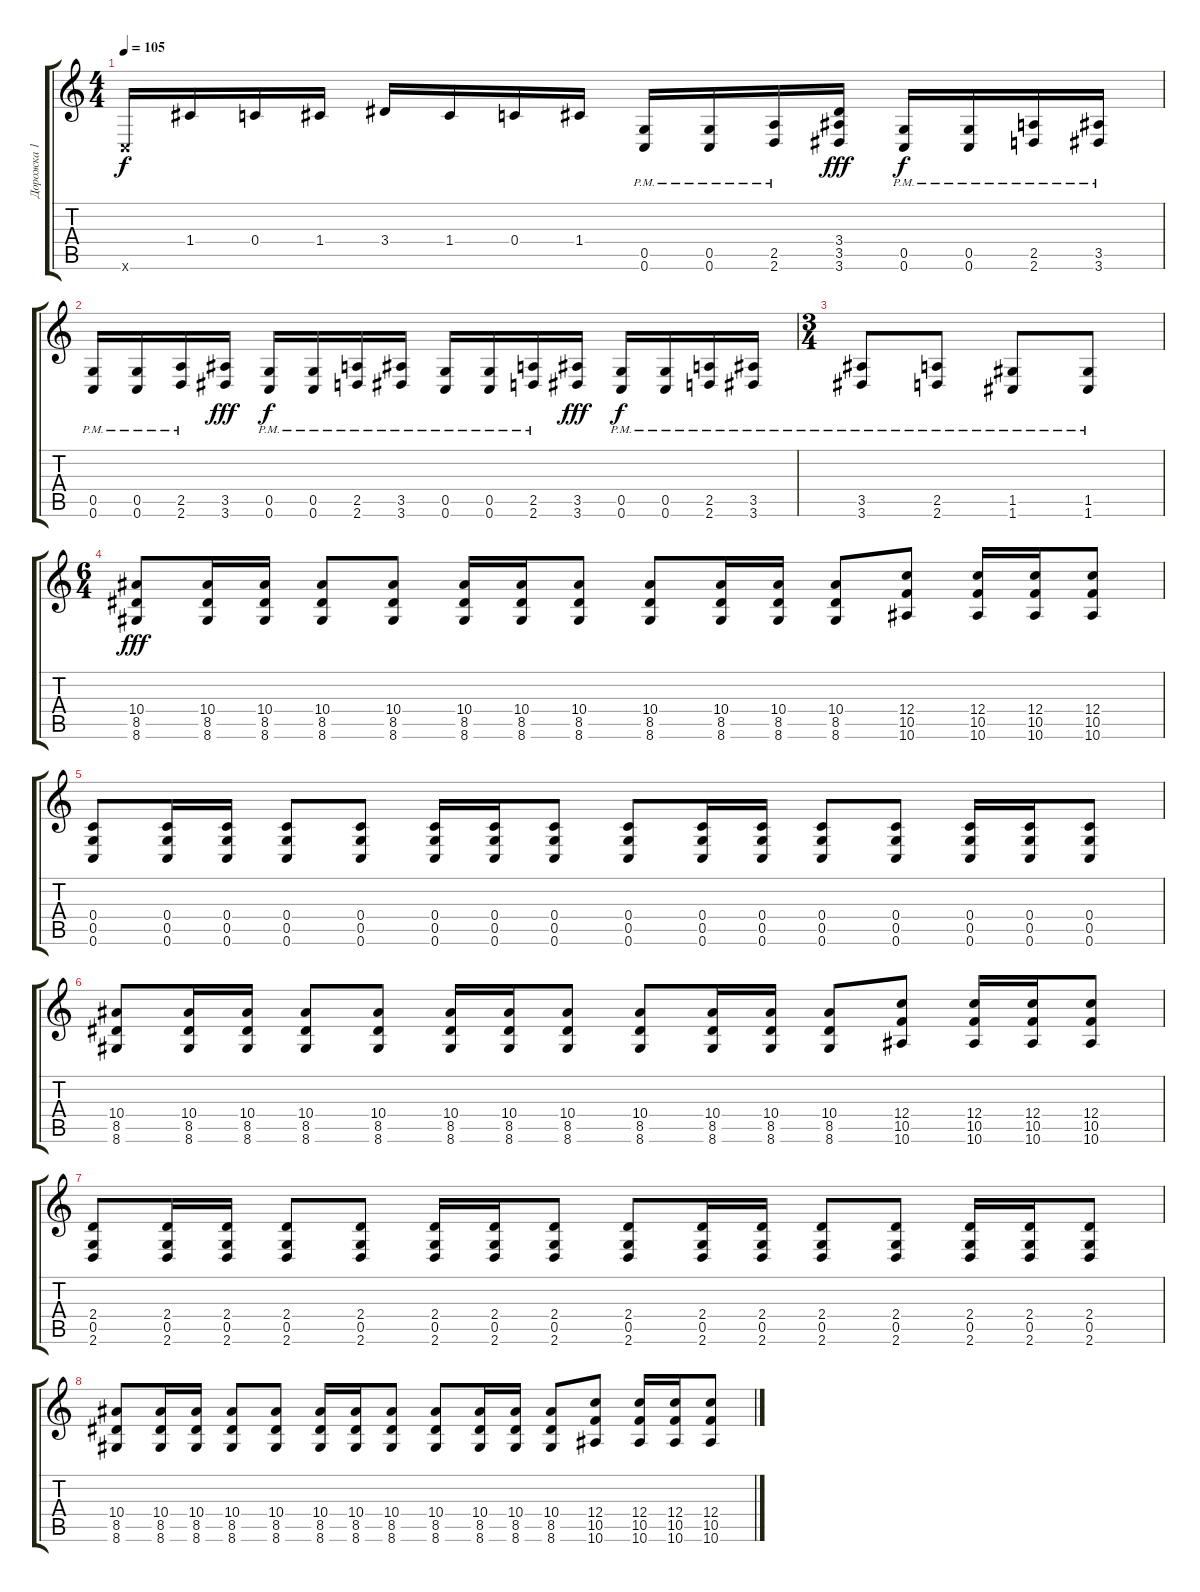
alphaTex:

\track ("Дорожка 1" "Дорожка 1") {instrument overdrivenguitar}
\staff {score tabs}
\tuning (D4 A3 F3 C3 G2 C2) {hide}
\ts (4 4)
\tempo 105
\clef g2
\ks c
0.6{x}.16{dy f} 1.4.16 0.4.16 1.4.16 3.4.16 1.4.16 0.4.16 1.4.16 (0.5{pm} 0.6{pm}).16 (0.5{pm} 0.6{pm}).16 (2.5{pm} 2.6{pm}).16 (3.4 3.5 3.6).16{dy fff} (0.5{pm} 0.6{pm}).16{dy f} (0.5{pm} 0.6{pm}).16 (2.5{pm} 2.6{pm}).16 (3.5{pm} 3.6{pm}).16 |
(0.5{pm} 0.6{pm}).16 (0.5{pm} 0.6{pm}).16 (2.5{pm} 2.6{pm}).16 (3.5 3.6).16{dy fff} (0.5{pm} 0.6{pm}).16{dy f} (0.5{pm} 0.6{pm}).16 (2.5{pm} 2.6{pm}).16 (3.5{pm} 3.6{pm}).16 (0.5{pm} 0.6{pm}).16 (0.5{pm} 0.6{pm}).16 (2.5{pm} 2.6{pm}).16 (3.5 3.6).16{dy fff} (0.5{pm} 0.6{pm}).16{dy f} (0.5{pm} 0.6{pm}).16 (2.5{pm} 2.6{pm}).16 (3.5{pm} 3.6{pm}).16 |
\ts (3 4)
(3.5{pm} 3.6{pm}).8 (2.5{pm} 2.6{pm}).8 (1.5{pm} 1.6{pm}).8 (1.5{pm} 1.6{pm}).8 |
\ts (6 4)
(10.4 8.5 8.6).8{dy fff} (10.4 8.5 8.6).16 (10.4 8.5 8.6).16 (10.4 8.5 8.6).8 (10.4 8.5 8.6).8 (10.4 8.5 8.6).16 (10.4 8.5 8.6).16 (10.4 8.5 8.6).8 (10.4 8.5 8.6).8 (10.4 8.5 8.6).16 (10.4 8.5 8.6).16 (10.4 8.5 8.6).8 (12.4 10.5 10.6).8 (12.4 10.5 10.6).16 (12.4 10.5 10.6).16 (12.4 10.5 10.6).8 |
(0.4 0.5 0.6).8 (0.4 0.5 0.6).16 (0.4 0.5 0.6).16 (0.4 0.5 0.6).8 (0.4 0.5 0.6).8 (0.4 0.5 0.6).16 (0.4 0.5 0.6).16 (0.4 0.5 0.6).8 (0.4 0.5 0.6).8 (0.4 0.5 0.6).16 (0.4 0.5 0.6).16 (0.4 0.5 0.6).8 (0.4 0.5 0.6).8 (0.4 0.5 0.6).16 (0.4 0.5 0.6).16 (0.4 0.5 0.6).8 |
(10.4 8.5 8.6).8 (10.4 8.5 8.6).16 (10.4 8.5 8.6).16 (10.4 8.5 8.6).8 (10.4 8.5 8.6).8 (10.4 8.5 8.6).16 (10.4 8.5 8.6).16 (10.4 8.5 8.6).8 (10.4 8.5 8.6).8 (10.4 8.5 8.6).16 (10.4 8.5 8.6).16 (10.4 8.5 8.6).8 (12.4 10.5 10.6).8 (12.4 10.5 10.6).16 (12.4 10.5 10.6).16 (12.4 10.5 10.6).8 |
(2.4 0.5 2.6).8 (2.4 0.5 2.6).16 (2.4 0.5 2.6).16 (2.4 0.5 2.6).8 (2.4 0.5 2.6).8 (2.4 0.5 2.6).16 (2.4 0.5 2.6).16 (2.4 0.5 2.6).8 (2.4 0.5 2.6).8 (2.4 0.5 2.6).16 (2.4 0.5 2.6).16 (2.4 0.5 2.6).8 (2.4 0.5 2.6).8 (2.4 0.5 2.6).16 (2.4 0.5 2.6).16 (2.4 0.5 2.6).8 |
(10.4 8.5 8.6).8 (10.4 8.5 8.6).16 (10.4 8.5 8.6).16 (10.4 8.5 8.6).8 (10.4 8.5 8.6).8 (10.4 8.5 8.6).16 (10.4 8.5 8.6).16 (10.4 8.5 8.6).8 (10.4 8.5 8.6).8 (10.4 8.5 8.6).16 (10.4 8.5 8.6).16 (10.4 8.5 8.6).8 (12.4 10.5 10.6).8 (12.4 10.5 10.6).16 (12.4 10.5 10.6).16 (12.4 10.5 10.6).8
